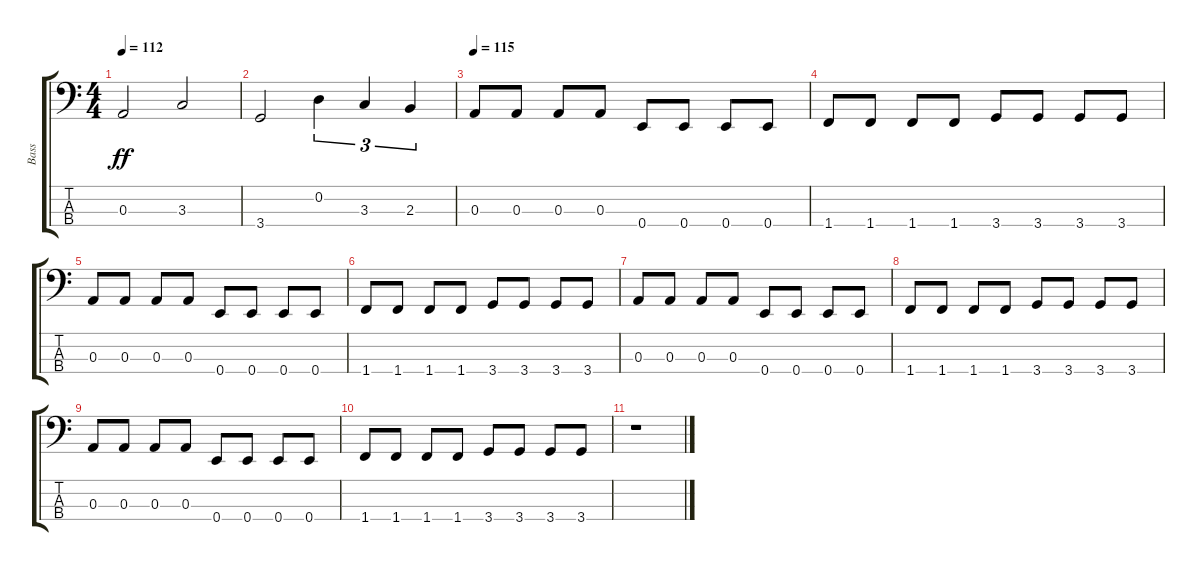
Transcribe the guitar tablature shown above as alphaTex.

\track ("Bass" "Bass") {instrument electricbassfinger}
\staff {score tabs}
\tuning (G2 D2 A1 E1) {hide}
\ts (4 4)
\tempo 112
\clef f4
\ks c
0.3.2{dy ff} 3.3.2 |
3.4.2 0.2.4{tu (3 2)} 3.3.4{tu (3 2)} 2.3.4{tu (3 2)} |
\tempo 115
0.3.8 0.3.8 0.3.8 0.3.8 0.4.8 0.4.8 0.4.8 0.4.8 |
1.4.8 1.4.8 1.4.8 1.4.8 3.4.8 3.4.8 3.4.8 3.4.8 |
0.3.8 0.3.8 0.3.8 0.3.8 0.4.8 0.4.8 0.4.8 0.4.8 |
1.4.8 1.4.8 1.4.8 1.4.8 3.4.8 3.4.8 3.4.8 3.4.8 |
0.3.8 0.3.8 0.3.8 0.3.8 0.4.8 0.4.8 0.4.8 0.4.8 |
1.4.8 1.4.8 1.4.8 1.4.8 3.4.8 3.4.8 3.4.8 3.4.8 |
0.3.8 0.3.8 0.3.8 0.3.8 0.4.8 0.4.8 0.4.8 0.4.8 |
1.4.8 1.4.8 1.4.8 1.4.8 3.4.8 3.4.8 3.4.8 3.4.8 |
r.1
